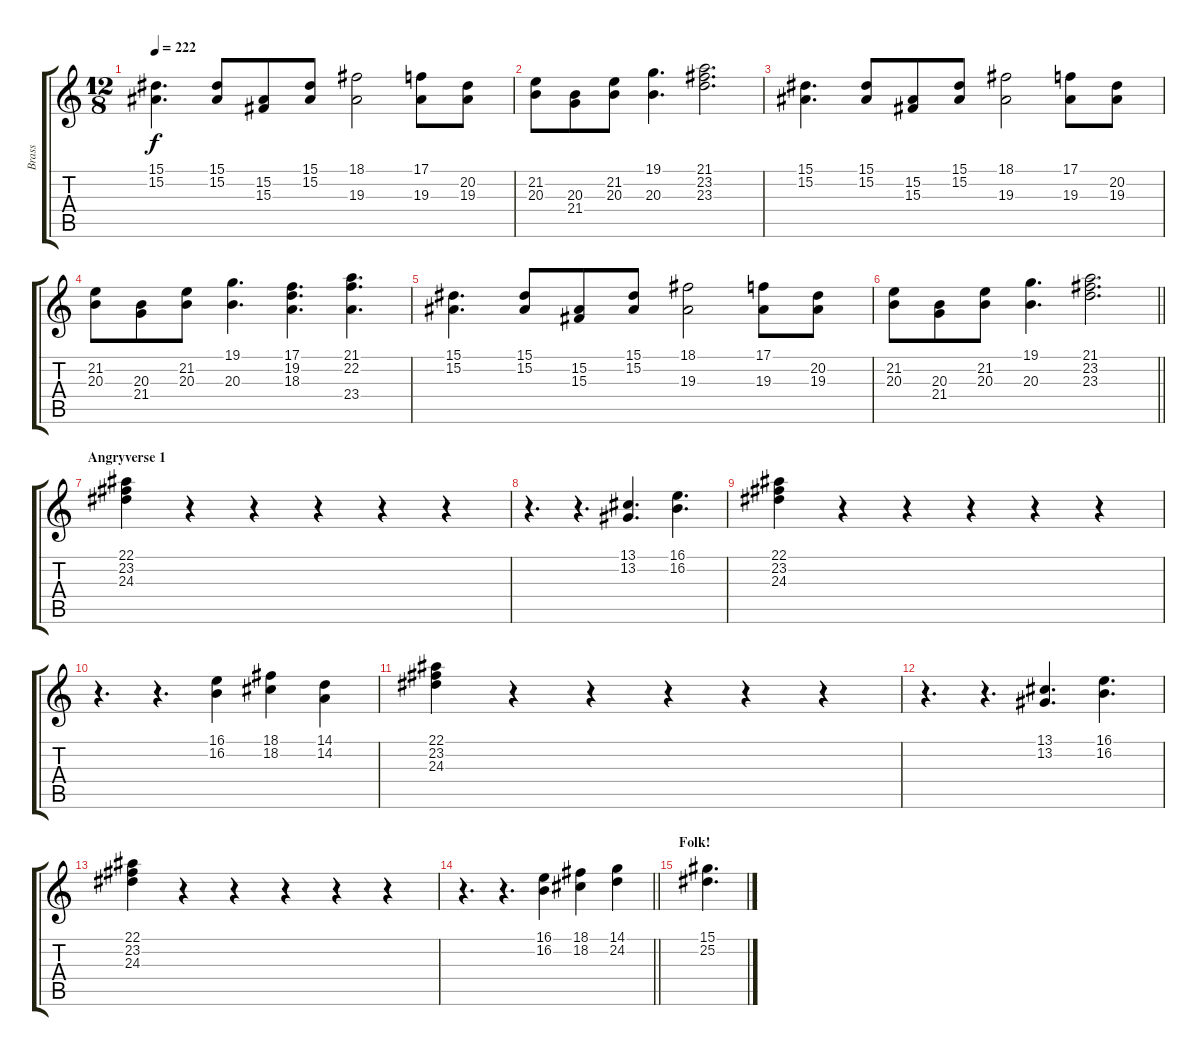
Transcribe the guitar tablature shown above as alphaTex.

\track ("Brass" "Brass") {instrument brasssection}
\staff {score tabs}
\tuning (C4 G3 Eb3 Bb2 F2 C2) {hide}
\ts (12 8)
\tempo 222
\clef g2
\ks c
(15.1 15.2).4{d dy f} (15.1 15.2).8 (15.2 15.3).8 (15.1 15.2).8 (18.1 19.3).2 (17.1 19.3).8 (20.2 19.3).8 |
(21.2 20.3).8 (20.3 21.4).8 (21.2 20.3).8 (19.1 20.3).4{d} (21.1 23.2 23.3).2{d} |
(15.1 15.2).4{d} (15.1 15.2).8 (15.2 15.3).8 (15.1 15.2).8 (18.1 19.3).2 (17.1 19.3).8 (20.2 19.3).8 |
(21.2 20.3).8 (20.3 21.4).8 (21.2 20.3).8 (19.1 20.3).4{d} (17.1 19.2 18.3).4{d} (21.1 22.2 23.4).4{d} |
(15.1 15.2).4{d} (15.1 15.2).8 (15.2 15.3).8 (15.1 15.2).8 (18.1 19.3).2 (17.1 19.3).8 (20.2 19.3).8 |
\barLineRight lightlight
(21.2 20.3).8 (20.3 21.4).8 (21.2 20.3).8 (19.1 20.3).4{d} (21.1 23.2 23.3).2{d} |
\section ("" "Angryverse 1")
(22.1 23.2 24.3).4 r.4 r.4 r.4 r.4 r.4 |
r.4{d} r.4{d} (13.1 13.2).4{d} (16.1 16.2).4{d} |
(22.1 23.2 24.3).4 r.4 r.4 r.4 r.4 r.4 |
r.4{d} r.4{d} (16.1 16.2).4 (18.1 18.2).4 (14.1 14.2).4 |
(22.1 23.2 24.3).4 r.4 r.4 r.4 r.4 r.4 |
r.4{d} r.4{d} (13.1 13.2).4{d} (16.1 16.2).4{d} |
(22.1 23.2 24.3).4 r.4 r.4 r.4 r.4 r.4 |
\barLineRight lightlight
r.4{d} r.4{d} (16.1 16.2).4 (18.1 18.2).4 (14.1 24.2).4 |
\section ("" "Folk!")
(15.1 25.2).4{d}
